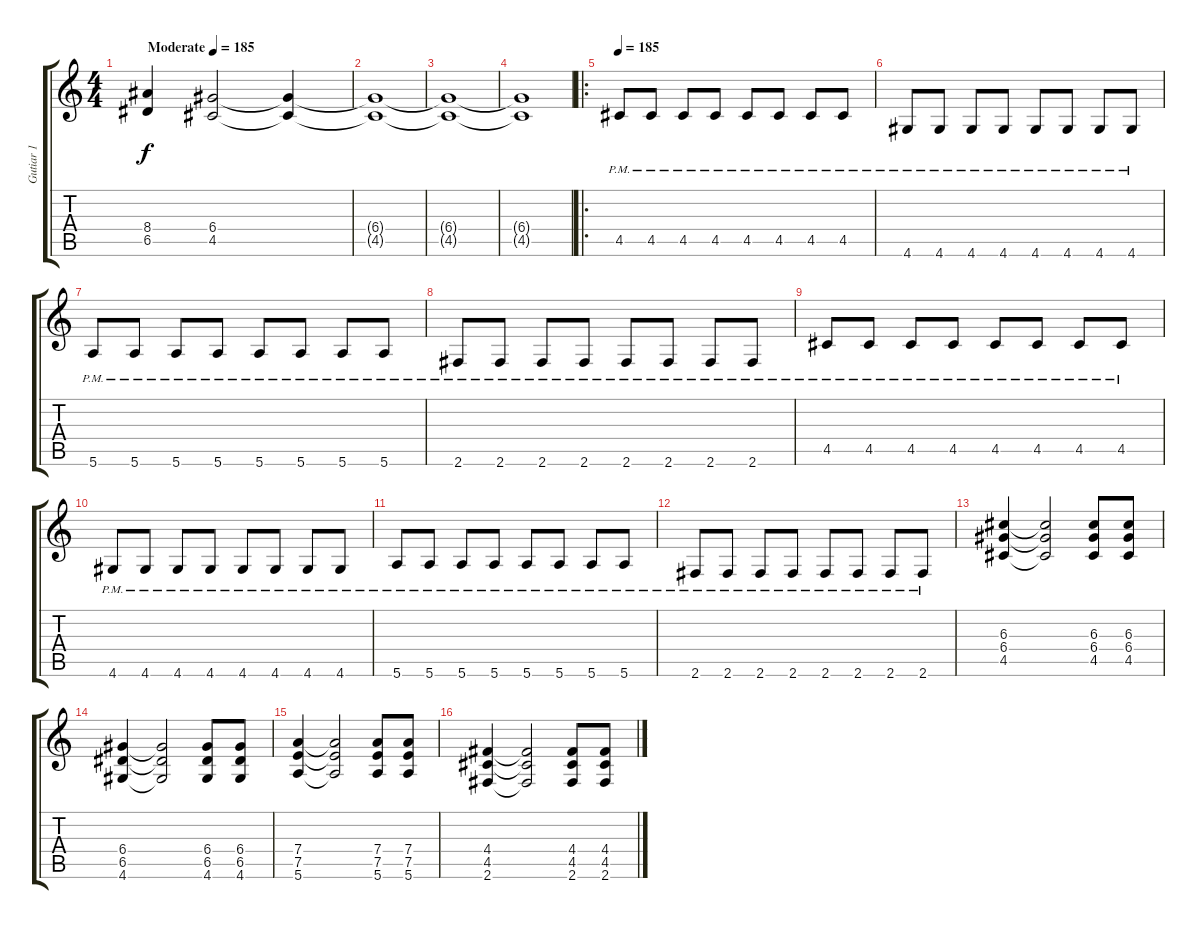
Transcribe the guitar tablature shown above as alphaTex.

\track ("Gutiar 1" "Gutiar 1") {instrument distortionguitar}
\staff {score tabs}
\tuning (E4 B3 G3 D3 A2 E2) {hide}
\ts (4 4)
\tempo (185 "Moderate")
\tempo 220
\tempo (185 "Moderate")
\clef g2
\ks c
(8.4 6.5).4{dy f instrument distortionguitar} (6.4 4.5).2 (6.4{t} 4.5{t}).4 |
(6.4{t} 4.5{t}).1 |
(6.4{t} 4.5{t}).1 |
(6.4{t} 4.5{t}).1 |
\ro
\tempo 185
4.5{pm}.8 4.5{pm}.8 4.5{pm}.8 4.5{pm}.8 4.5{pm}.8 4.5{pm}.8 4.5{pm}.8 4.5{pm}.8 |
4.6{pm}.8 4.6{pm}.8 4.6{pm}.8 4.6{pm}.8 4.6{pm}.8 4.6{pm}.8 4.6{pm}.8 4.6{pm}.8 |
5.6{pm}.8 5.6{pm}.8 5.6{pm}.8 5.6{pm}.8 5.6{pm}.8 5.6{pm}.8 5.6{pm}.8 5.6{pm}.8 |
2.6{pm}.8 2.6{pm}.8 2.6{pm}.8 2.6{pm}.8 2.6{pm}.8 2.6{pm}.8 2.6{pm}.8 2.6{pm}.8 |
4.5{pm}.8 4.5{pm}.8 4.5{pm}.8 4.5{pm}.8 4.5{pm}.8 4.5{pm}.8 4.5{pm}.8 4.5{pm}.8 |
4.6{pm}.8 4.6{pm}.8 4.6{pm}.8 4.6{pm}.8 4.6{pm}.8 4.6{pm}.8 4.6{pm}.8 4.6{pm}.8 |
5.6{pm}.8 5.6{pm}.8 5.6{pm}.8 5.6{pm}.8 5.6{pm}.8 5.6{pm}.8 5.6{pm}.8 5.6{pm}.8 |
2.6{pm}.8 2.6{pm}.8 2.6{pm}.8 2.6{pm}.8 2.6{pm}.8 2.6{pm}.8 2.6{pm}.8 2.6{pm}.8 |
(6.3 6.4 4.5).4 (6.3{t} 6.4{t} 4.5{t}).2 (6.3 6.4 4.5).8 (6.3 6.4 4.5).8 |
(6.4 6.5 4.6).4 (6.4{t} 6.5{t} 4.6{t}).2 (6.4 6.5 4.6).8 (6.4 6.5 4.6).8 |
(7.4 7.5 5.6).4 (7.4{t} 7.5{t} 5.6{t}).2 (7.4 7.5 5.6).8 (7.4 7.5 5.6).8 |
(4.4 4.5 2.6).4 (4.4{t} 4.5{t} 2.6{t}).2 (4.4 4.5 2.6).8 (4.4 4.5 2.6).8
